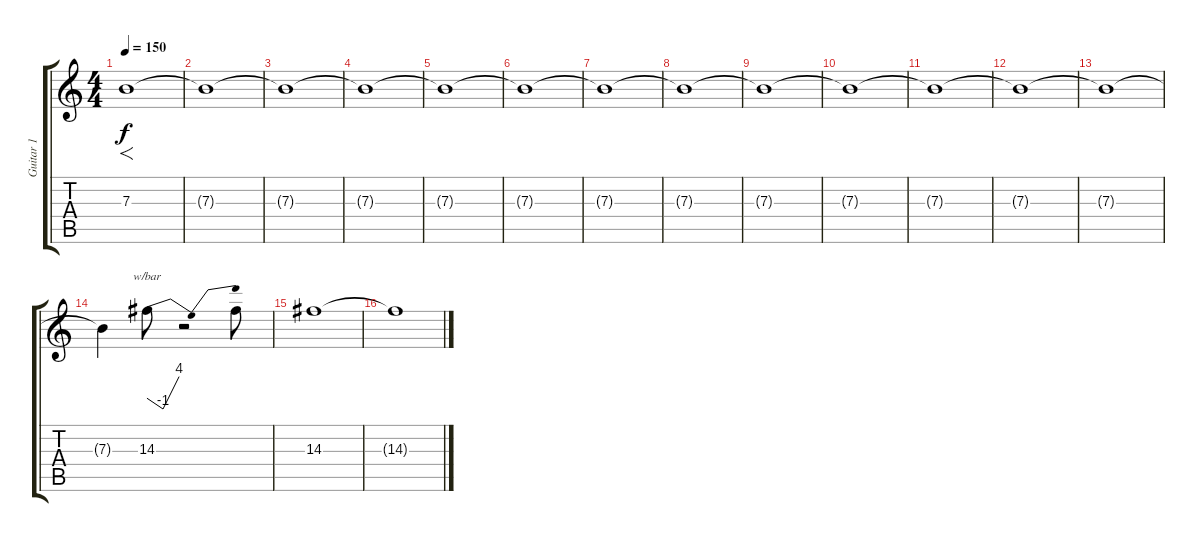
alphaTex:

\track ("Guitar 1" "Guitar 1") {instrument distortionguitar}
\staff {score tabs}
\tuning (Db4 Ab3 E3 B2 Gb2 B1) {hide}
\ts (4 4)
\tempo 150
\clef g2
\ks c
7.3.1{f dy f instrument distortionguitar} |
7.3{t}.1 |
7.3{t}.1 |
7.3{t}.1 |
7.3{t}.1 |
7.3{t}.1 |
7.3{t}.1 |
7.3{t}.1 |
7.3{t}.1 |
7.3{t}.1 |
7.3{t}.1 |
7.3{t}.1 |
7.3{t}.1 |
7.3{t}.4 14.3.8{tbe (dip default 0 0 15 -4 60 16)} r.2 14.3{t}.8 |
14.3.1 |
14.3{t}.1
